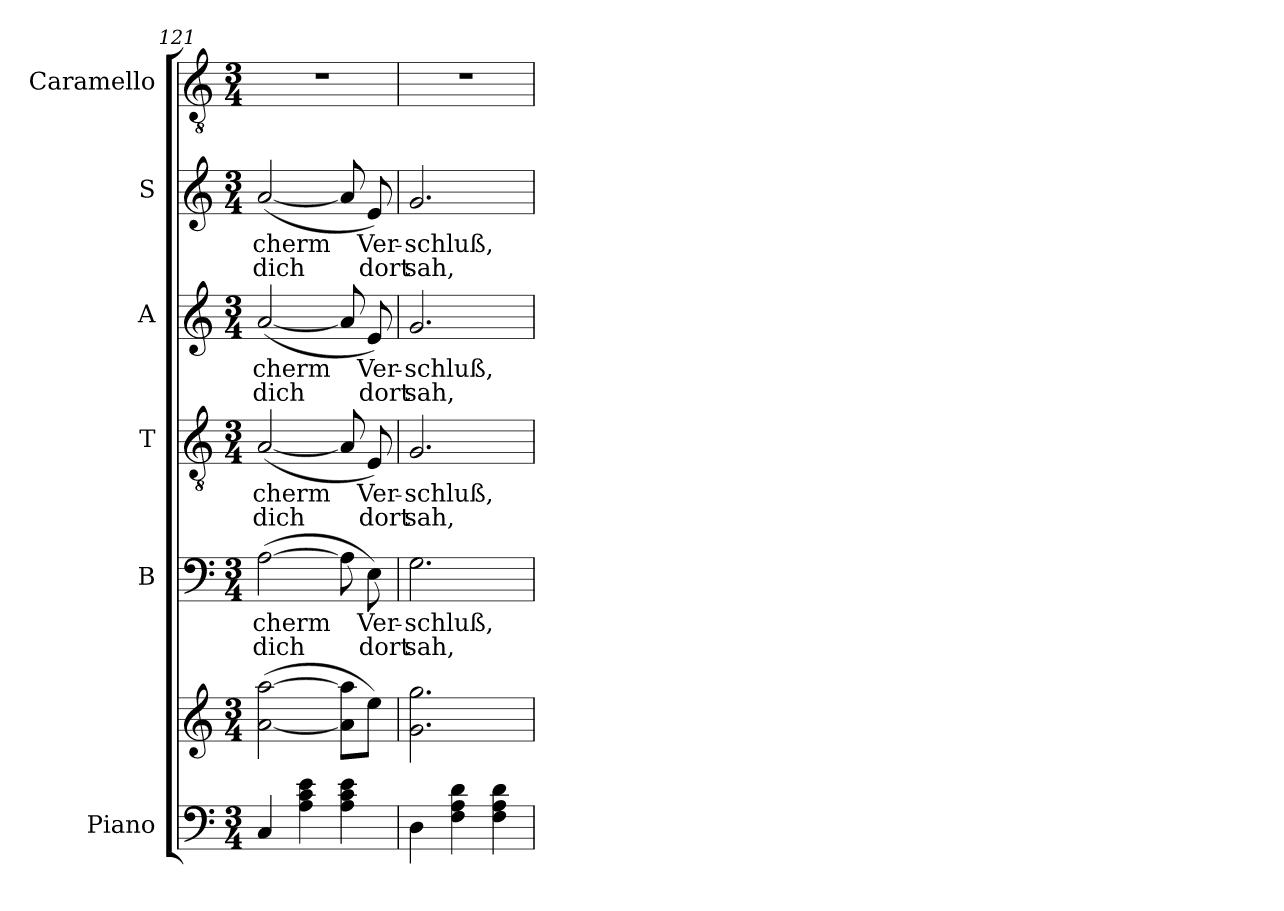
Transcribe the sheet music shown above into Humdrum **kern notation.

**kern	**kern	**kern	**text	**text	**kern	**text	**text	**kern	**text	**text	**kern	**text	**text	**kern
*part6	*part6	*part5	*part5	*part5	*part4	*part4	*part4	*part3	*part3	*part3	*part2	*part2	*part2	*part1
*staff7	*staff6	*staff5	*staff5	*staff5	*staff4	*staff4	*staff4	*staff3	*staff3	*staff3	*staff2	*staff2	*staff2	*staff1
*I"Piano	*	*I"B	*	*	*I"T	*	*	*I"A	*	*	*I"S	*	*	*I"Caramello
*I'Pno	*	*I'B	*	*	*I'T	*	*	*I'A	*	*	*I'S	*	*	*
*clefF4	*clefG2	*clefF4	*	*	*clefGv2	*	*	*clefG2	*	*	*clefG2	*	*	*clefGv2
*k[]	*k[]	*k[]	*	*	*k[]	*	*	*k[]	*	*	*k[]	*	*	*k[]
*M3/4	*M3/4	*M3/4	*	*	*M3/4	*	*	*M3/4	*	*	*M3/4	*	*	*M3/4
=121	=121	=121	=121	=121	=121	=121	=121	=121	=121	=121	=121	=121	=121	=121
!	!	!	!LO:LY:b	!LO:LY:b	!	!LO:LY:b	!LO:LY:b	!	!LO:LY:b	!LO:LY:b	!	!LO:LY:b	!LO:LY:b	!
4C/	(>[2a\ [2aa\	(>[2A\	-cherm	dich	(>[2A/	-cherm	dich	(>[2a/	-cherm	dich	(>[2a/	-cherm	dich	2.r
4A\ 4c\ 4e\	.	.	.	.	.	.	.	.	.	.	.	.	.	.
4A\ 4c\ 4e\	8a\] 8aa\]L	8A\]	.	.	8A/]	.	.	8a/]	.	.	8a/]	.	.	.
!	!	!	!LO:LY:b	!LO:LY:b	!	!LO:LY:b	!LO:LY:b	!	!LO:LY:b	!LO:LY:b	!	!LO:LY:b	!LO:LY:b	!
.	8ee\J)	8E\)	Ver-	dort	8E/)	Ver-	dort	8e/)	Ver-	dort	8e/)	Ver-	dort	.
=122	=122	=122	=122	=122	=122	=122	=122	=122	=122	=122	=122	=122	=122	=122
!	!	!	!LO:LY:b	!LO:LY:b	!	!LO:LY:b	!LO:LY:b	!	!LO:LY:b	!LO:LY:b	!	!LO:LY:b	!LO:LY:b	!
4D\	2.g\ 2.gg\	2.G\	-schluß,	sah,	2.G/	-schluß,	sah,	2.g/	-schluß,	sah,	2.g/	-schluß,	sah,	2.r
4F\ 4A\ 4d\	.	.	.	.	.	.	.	.	.	.	.	.	.	.
4F\ 4A\ 4d\	.	.	.	.	.	.	.	.	.	.	.	.	.	.
=	=	=	=	=	=	=	=	=	=	=	=	=	=	=
*-	*-	*-	*-	*-	*-	*-	*-	*-	*-	*-	*-	*-	*-	*-
